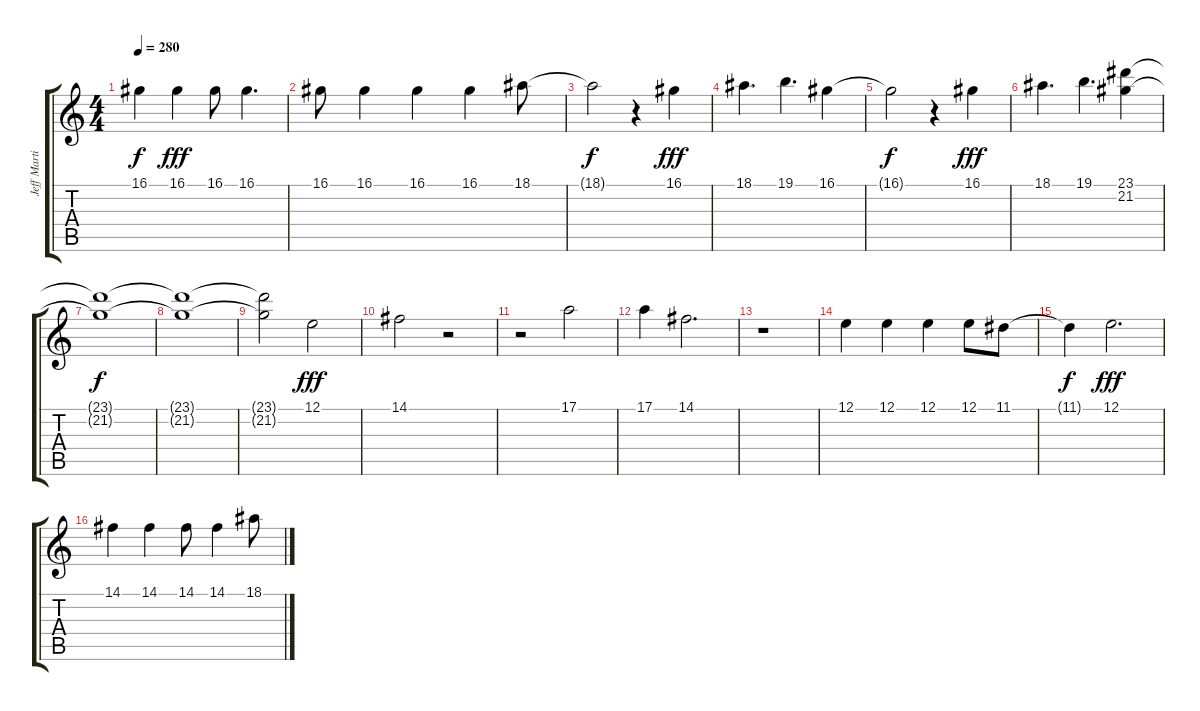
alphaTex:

\track ("Jeff Martin (Vocals)" "Jeff Marti") {instrument synthvoice}
\staff {score tabs}
\tuning (E4 B3 G3 D3 A2 E2) {hide}
\ts (4 4)
\tempo 280
\clef g2
\ks c
16.1{t}.4{dy f} 16.1.4{dy fff} 16.1.8 16.1.4{d} |
16.1.8 16.1.4 16.1.4 16.1.4 18.1.8 |
18.1{t}.2{dy f} r.4 16.1.4{dy fff} |
18.1.4{d} 19.1.4{d} 16.1.4 |
16.1{t}.2{dy f} r.4 16.1.4{dy fff} |
18.1.4{d} 19.1.4{d} (23.1 21.2).4 |
(23.1{t} 21.2{t}).1{dy f} |
(23.1{t} 21.2{t}).1 |
(23.1{t} 21.2{t}).2 12.1.2{dy fff} |
14.1.2 r.2 |
r.2 17.1.2 |
17.1.4 14.1.2{d} |
r.1 |
12.1.4 12.1.4 12.1.4 12.1.8 11.1.8 |
11.1{t}.4{dy f} 12.1.2{d dy fff} |
14.1.4 14.1.4 14.1.8 14.1.4 18.1.8
